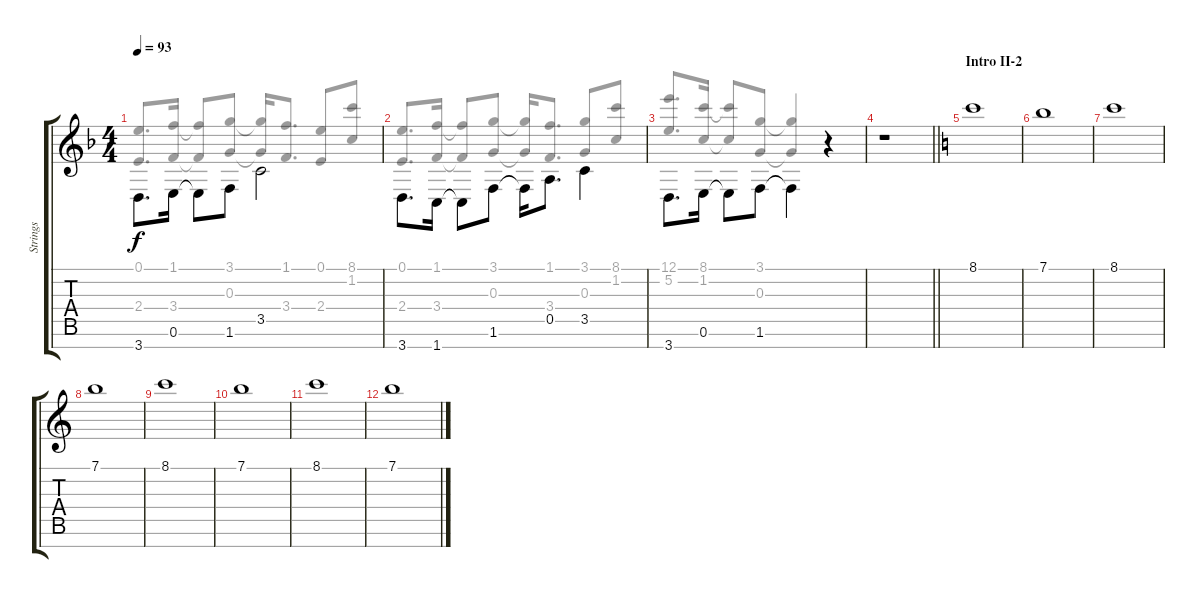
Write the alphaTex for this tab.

\track ("Strings" "Strings") {instrument stringensemble1}
\staff {score tabs}
\tuning (E5 B4 G4 D4 A3 E3 B2) {hide}
\voice
\ts (4 4)
\tempo 93
\clef g2
\ks f
3.7.8{d dy f beam Down} 0.6.16{beam Down} 0.6{t}.8{beam Down} 1.6.8{beam Down} 3.5.2{beam Down} |
3.7.8{d beam Down} 1.7.16{beam Down} 1.7{t}.8{beam Down} 1.6.8{beam Down} 1.6{t}.16{beam Down} 0.5.8{d beam Down} 3.5.4{beam Down} |
3.7.8{d beam Down} 0.6.16{beam Down} 0.6{t}.8{beam Down} 1.6.8{beam Down} 1.6{t}.4{beam Down} r.4 |
\barLineRight lightlight
r.1 |
\section ("" "Intro II-2")
\ks c
8.1.1 |
7.1.1 |
8.1.1 |
7.1.1 |
8.1.1 |
7.1.1 |
8.1.1 |
7.1.1
\voice
\clef g2
\ottava regular
\simile none
\ks f
(0.1 2.4).8{d dy f beam Up} (1.1 3.4).16{beam Up} (1.1{t} 3.4{t}).8{beam Up} (3.1 0.3).8{beam Up} (3.1{t} 0.3{t}).16{beam Up} (1.1 3.4).8{d beam Up} (0.1 2.4).8{beam Up} (8.1 1.2).8{beam Up} |
(0.1 2.4).8{d beam Up} (1.1 3.4).16{beam Up} (1.1{t} 3.4{t}).8{beam Up} (3.1 0.3).8{beam Up} (3.1{t} 0.3{t}).16{beam Up} (1.1 3.4).8{d beam Up} (3.1 0.3).8{beam Up} (8.1 1.2).8{beam Up} |
(12.1 5.2).8{d beam Up} (8.1 1.2).16{beam Up} (8.1{t} 1.2{t}).8{beam Up} (3.1 0.3).8{beam Up} (3.1{t} 0.3{t}).4{beam Up} r.4 |
\barLineRight lightlight
|
\ks c
|
|
|
|
|
|
|
